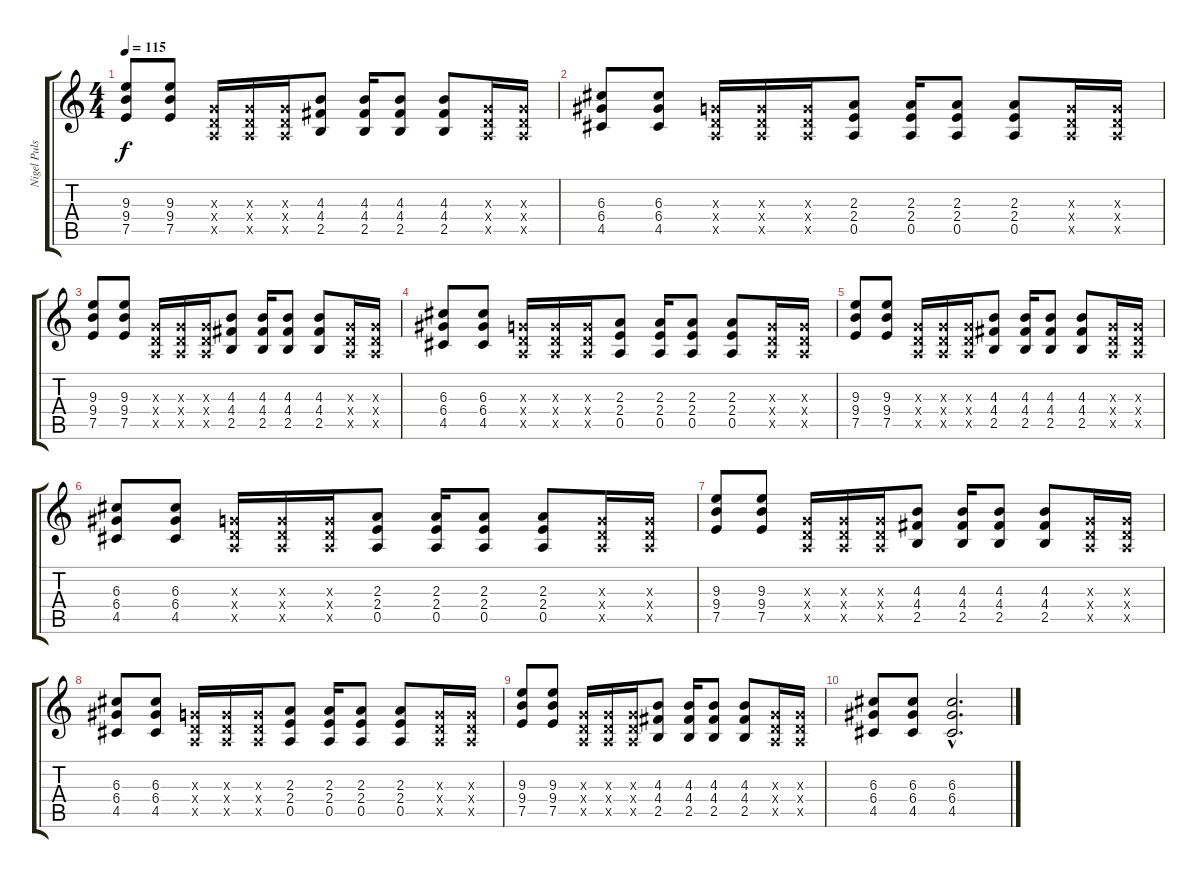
\track ("Nigel Pulsford" "Nigel Puls") {instrument distortionguitar}
\staff {score tabs}
\tuning (E4 B3 G3 D3 A2 E2) {hide}
\ts (4 4)
\tempo 115
\clef g2
\ks c
(9.3 9.4 7.5).8{dy f} (9.3 9.4 7.5).8 (0.3{x} 0.4{x} 0.5{x}).16 (0.3{x} 0.4{x} 0.5{x}).16 (0.3{x} 0.4{x} 0.5{x}).16 (4.3 4.4 2.5).8 (4.3 4.4 2.5).16 (4.3 4.4 2.5).8 (4.3 4.4 2.5).8 (0.3{x} 0.4{x} 0.5{x}).16 (0.3{x} 0.4{x} 0.5{x}).16 |
(6.3 6.4 4.5).8 (6.3 6.4 4.5).8 (0.3{x} 0.4{x} 0.5{x}).16 (0.3{x} 0.4{x} 0.5{x}).16 (0.3{x} 0.4{x} 0.5{x}).16 (2.3 2.4 0.5).8 (2.3 2.4 0.5).16 (2.3 2.4 0.5).8 (2.3 2.4 0.5).8 (0.3{x} 0.4{x} 0.5{x}).16 (0.3{x} 0.4{x} 0.5{x}).16 |
(9.3 9.4 7.5).8 (9.3 9.4 7.5).8 (0.3{x} 0.4{x} 0.5{x}).16 (0.3{x} 0.4{x} 0.5{x}).16 (0.3{x} 0.4{x} 0.5{x}).16 (4.3 4.4 2.5).8 (4.3 4.4 2.5).16 (4.3 4.4 2.5).8 (4.3 4.4 2.5).8 (0.3{x} 0.4{x} 0.5{x}).16 (0.3{x} 0.4{x} 0.5{x}).16 |
(6.3 6.4 4.5).8 (6.3 6.4 4.5).8 (0.3{x} 0.4{x} 0.5{x}).16 (0.3{x} 0.4{x} 0.5{x}).16 (0.3{x} 0.4{x} 0.5{x}).16 (2.3 2.4 0.5).8 (2.3 2.4 0.5).16 (2.3 2.4 0.5).8 (2.3 2.4 0.5).8 (0.3{x} 0.4{x} 0.5{x}).16 (0.3{x} 0.4{x} 0.5{x}).16 |
(9.3 9.4 7.5).8 (9.3 9.4 7.5).8 (0.3{x} 0.4{x} 0.5{x}).16 (0.3{x} 0.4{x} 0.5{x}).16 (0.3{x} 0.4{x} 0.5{x}).16 (4.3 4.4 2.5).8 (4.3 4.4 2.5).16 (4.3 4.4 2.5).8 (4.3 4.4 2.5).8 (0.3{x} 0.4{x} 0.5{x}).16 (0.3{x} 0.4{x} 0.5{x}).16 |
(6.3 6.4 4.5).8 (6.3 6.4 4.5).8 (0.3{x} 0.4{x} 0.5{x}).16 (0.3{x} 0.4{x} 0.5{x}).16 (0.3{x} 0.4{x} 0.5{x}).16 (2.3 2.4 0.5).8 (2.3 2.4 0.5).16 (2.3 2.4 0.5).8 (2.3 2.4 0.5).8 (0.3{x} 0.4{x} 0.5{x}).16 (0.3{x} 0.4{x} 0.5{x}).16 |
(9.3 9.4 7.5).8 (9.3 9.4 7.5).8 (0.3{x} 0.4{x} 0.5{x}).16 (0.3{x} 0.4{x} 0.5{x}).16 (0.3{x} 0.4{x} 0.5{x}).16 (4.3 4.4 2.5).8 (4.3 4.4 2.5).16 (4.3 4.4 2.5).8 (4.3 4.4 2.5).8 (0.3{x} 0.4{x} 0.5{x}).16 (0.3{x} 0.4{x} 0.5{x}).16 |
(6.3 6.4 4.5).8 (6.3 6.4 4.5).8 (0.3{x} 0.4{x} 0.5{x}).16 (0.3{x} 0.4{x} 0.5{x}).16 (0.3{x} 0.4{x} 0.5{x}).16 (2.3 2.4 0.5).8 (2.3 2.4 0.5).16 (2.3 2.4 0.5).8 (2.3 2.4 0.5).8 (0.3{x} 0.4{x} 0.5{x}).16 (0.3{x} 0.4{x} 0.5{x}).16 |
(9.3 9.4 7.5).8 (9.3 9.4 7.5).8 (0.3{x} 0.4{x} 0.5{x}).16 (0.3{x} 0.4{x} 0.5{x}).16 (0.3{x} 0.4{x} 0.5{x}).16 (4.3 4.4 2.5).8 (4.3 4.4 2.5).16 (4.3 4.4 2.5).8 (4.3 4.4 2.5).8 (0.3{x} 0.4{x} 0.5{x}).16 (0.3{x} 0.4{x} 0.5{x}).16 |
(6.3 6.4 4.5).8 (6.3 6.4 4.5).8 (6.3{hac} 6.4{hac} 4.5{hac}).2{d}
